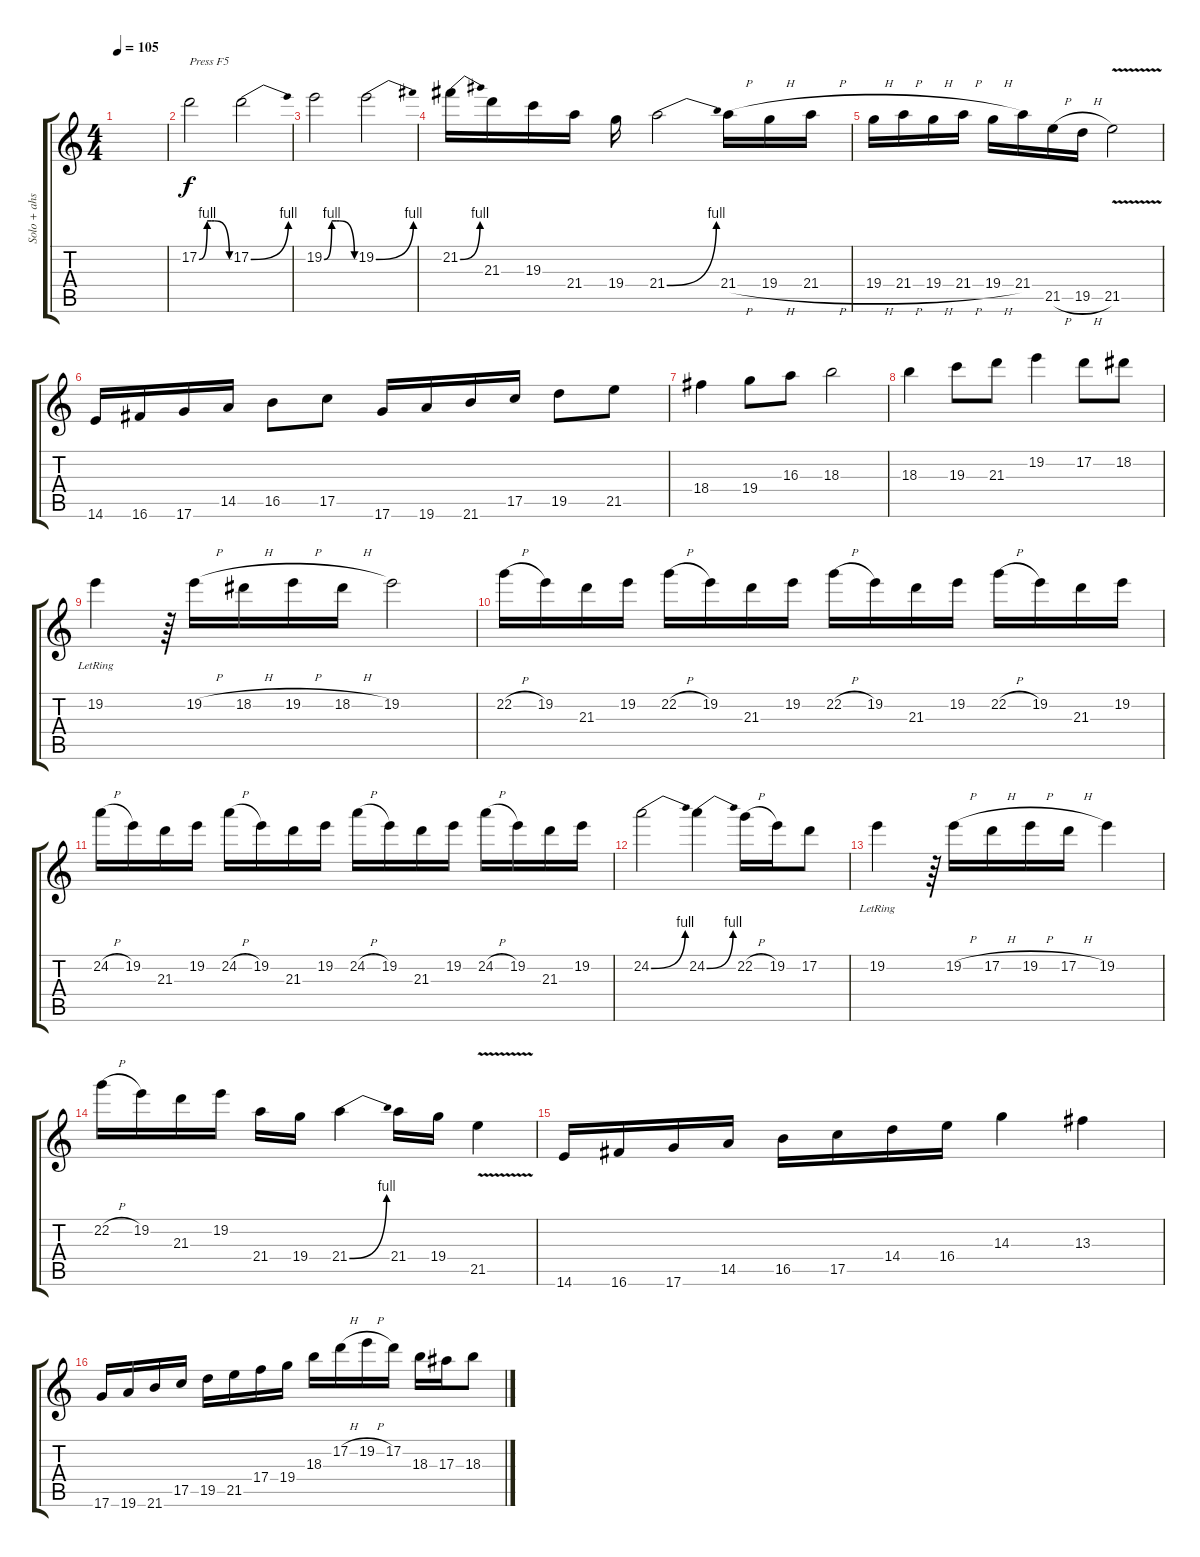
\track ("Solo + ahs" "Solo + ahs") {instrument distortionguitar}
\staff {score tabs}
\tuning (D4 A3 F3 C3 G2 D2) {hide}
\ts (4 4)
\tempo 105
\clef g2
\ks c
|
17.2{be (custom 0 0 16 4 25 4 30 4 60 0)}.2{txt "Press F5"} 17.2{be (bend 0 0 60 4)}.2 |
19.2{be (custom 0 0 15 4 24 4 30 4 60 0)}.2 19.2{be (bend 0 0 60 4)}.2 |
21.2{be (bend 0 0 60 4)}.16 21.3.16 19.3.16 21.4.16 19.4.16 21.4{be (bend 0 0 60 4)}.2 21.4{h}.16 19.4{h}.16 21.4{h}.16 |
19.4{h}.16 21.4{h}.16 19.4{h}.16 21.4{h}.16 19.4{h}.16 21.4.16 21.5{h}.16 19.5{h}.16 21.5{v}.2 |
14.6.16 16.6.16 17.6.16 14.5.16 16.5.8 17.5.8 17.6.16 19.6.16 21.6.16 17.5.16 19.5.8 21.5.8 |
18.4.4 19.4.8 16.3.8 18.3.2 |
18.3.4 19.3.8 21.3.8 19.2.4 17.2.8 18.2.8 |
19.2{lr}.4 r.64 19.2{h}.16 18.2{h}.16 19.2{h}.16 18.2{h}.16 19.2.2 |
22.2{h}.16 19.2.16 21.3.16 19.2.16 22.2{h}.16 19.2.16 21.3.16 19.2.16 22.2{h}.16 19.2.16 21.3.16 19.2.16 22.2{h}.16 19.2.16 21.3.16 19.2.16 |
24.2{h}.16 19.2.16 21.3.16 19.2.16 24.2{h}.16 19.2.16 21.3.16 19.2.16 24.2{h}.16 19.2.16 21.3.16 19.2.16 24.2{h}.16 19.2.16 21.3.16 19.2.16 |
24.2{be (bend 0 0 60 4)}.2 24.2{be (bend 0 0 60 4)}.4 22.2{h}.16 19.2.16 17.2.8 |
19.2{lr}.4 r.64 19.2{h}.16 17.2{h}.16 19.2{h}.16 17.2{h}.16 19.2.4 |
22.2{h}.16 19.2.16 21.3.16 19.2.16 21.4.16 19.4.16 21.4{be (bend 0 0 60 4)}.4 21.4.16 19.4.16 21.5{v}.4 |
14.6.16 16.6.16 17.6.16 14.5.16 16.5.16 17.5.16 14.4.16 16.4.16 14.3.4 13.3.4 |
17.6.16 19.6.16 21.6.16 17.5.16 19.5.16 21.5.16 17.4.16 19.4.16 18.3.16 17.2{h}.16 19.2{h}.16 17.2.16 18.3.16 17.3.16 18.3.8
